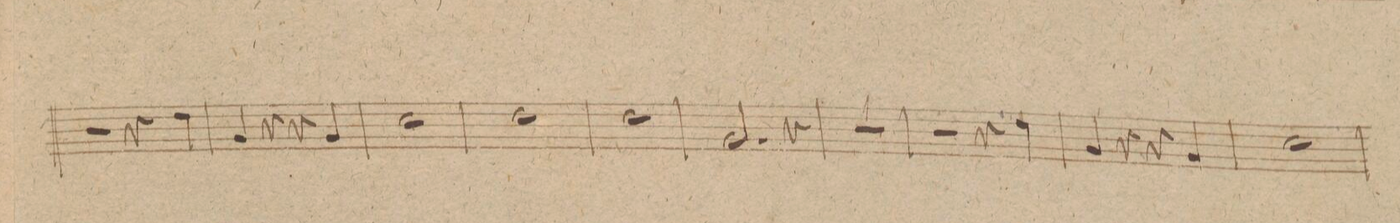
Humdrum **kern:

**kern	**dynam
*I"Corno. 2do in D.	*
*clefG2	*
*k[f#c#]	*
*met(c|)	*
*M2/2	*
2r	.
4r	.
4e\	.
=285	=285
4A/	.
4r	.
4r	.
4A/	.
=286	=286
1d	.
=287	=287
1e	.
=288	=288
1e	.
=289	=289
2.A/	.
4r	.
=290	=290
1r	.
=291	=291
2r	.
4r	.
4e\	.
=292	=292
4A/	.
4r	.
4r	.
4A/	.
=293	=293
1d	.
=294	=294
*-	*-
